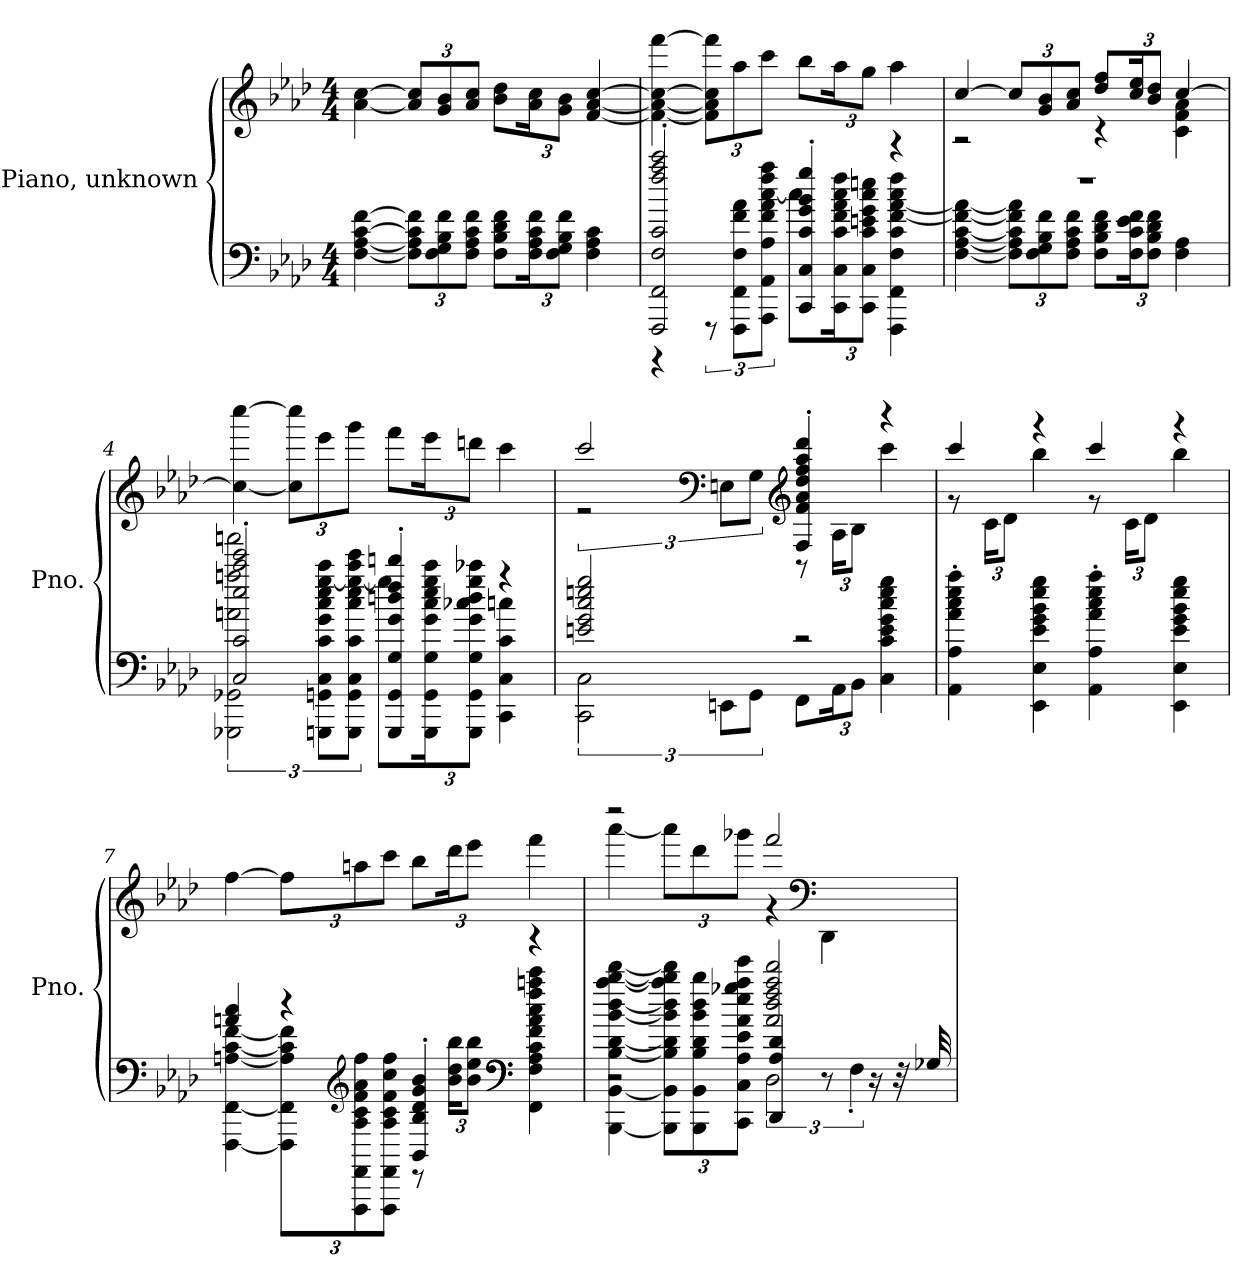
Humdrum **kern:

**kern	**kern
*part1	*part1
*staff2	*staff1
*I"Piano, unknown	*
*I'Pno.	*
*clefF4	*clefG2
*k[b-e-a-d-]	*k[b-e-a-d-]
*M4/4	*M4/4
*MM120	*MM120
=1	=1
[4F\ [4A-\ [4c\ [4f\	[4a-\ [4cc\
*Xbrackettup	*Xbrackettup
12F\] 12A-\] 12c\] 12f\]L	12a-/] 12cc/]L
12F\ 12G\ 12B-\ 12f\	12g/ 12b-/
12F\ 12A-\ 12c\ 12f\J	12a-/ 12cc/J
8F\ 8B-\ 8d-\ 8f\L	8b-\ 8dd-\L
24F\ 24A-\ 24c\ 24f\K	24a-\ 24cc\K
12F\ 12G\ 12B-\ 12f\J	12g\ 12b-\J
4F\ 4A-\ 4c\	[4f/ [4a-/ [4cc/
=2	=2
*^	*
2FFF/' 2FF/' 2F/' 2c/' 2ff/' 2aa-/' 2ccc/'	4r	4f\_ 4a-\_ 4cc\_ [4fff\
*	*brackettup	*
.	12r	12f\] 12a-\] 12cc\] 12fff\]L
.	12FFF\ 12FF\ 12F\ 12f\ 12a-\L	12aa-\
.	12AAA-\ 12AA-\ 12A-\ 12f\ 12a-\ [12cc\ 12ff\ 12aa-\J	12ccc\J
4CC/' 4C/' 4c/' 4g/' 4b-/' 4gg/'	8cc\L]	8bb-\L
*	*Xbrackettup	*
.	24CC\ 24C\ 24c\ 24f\ 24a-\ 24cc\ 24ff\K	24aa-\K
.	12CC\ 12C\ 12c\ 12en\ 12g\ 12cc\ 12een\J	12gg\J
4r	4FFF\ 4FF\ 4F\ 4c\ [4f\ [4a-\ 4cc\ 4ff\	4aa-\
=3	=3	=3
*	*	*^
1r	[4F\ [4A-\ [4c\ 4f\_ 4a-\_	[4cc/	2r
.	12F\] 12A-\] 12c\] 12f\] 12a-\]L	12cc/L]	.
.	12F\ 12G\ 12B-\ 12f\	12g/ 12b-/	.
.	12F\ 12A-\ 12c\ 12f\J	12a-/ 12cc/J	.
.	8F\ 8B-\ 8d-\ 8f\L	8dd-/ 8ff/L	4r
.	24F\ 24c\ 24e-\ 24f\K	24cc/ 24ee-/K	.
.	12F\ 12B-\ 12d-\ 12f\J	12b-/ 12dd-/J	.
.	4F\ 4A-\	[4cc/	4c\ 4f\ 4a-\
*	*	*v	*v
!!LO:LB:g=z
=4	=4	=4
*	*brackettup	*
2C/' 2c/' 2ee-/' 2ccc/' 2eee-/'	3GGG-X\ 3GG-X\ 3an\ 3aan\ 3aaan\	4cc\_ [4cccc\
.	.	12cc\] 12cccc\]L
.	12GGGn\ 12GGn\ 12C\ 12c\ 12g\ 12cc\ 12ee-\ [12gg\ 12ccc\L	12eee-\
.	12GGG\ 12GG\ 12C\ 12c\ 12cc\ 12ee-\ 12gg\_ 12ccc\ 12eee-\J	12ggg\J
4GGG/' 4GG/' 4G/' 4g/' 4ddn/' 4ff/' 4dddn/'	8gg\L]	8fff\L
*	*Xbrackettup	*
.	24GGG\ 24GG\ 24G\ 24g\ 24cc\ 24ee-\ 24gg\ 24ccc\K	24eee-\K
.	12GGG\ 12GG\ 12G\ 12g\ 12cc-X\ 12dd\ 12gg\ 12ccc-X\J	12dddn\J
4r	4CC\ 4C\ 4c\ 4ccn\	4ccc\
=5	=5	=5
*	*	*^
*	*brackettup	*	*brackettup
2en/ 2g/ 2cc/ 2een/ 2gg/	3CC\ 3C\	2ccc/	3r
*	*	*clefF4	*
.	12EEn\L	.	12En\L
.	12GG\J	.	12G\J
*	*	*clefG2	*
2r	8FF\L	4F/' 4f/' 4a-/' 4dd-/' 4ff/' 4aa-/' 4ddd-/'	8r
*	*Xbrackettup	*	*Xbrackettup
.	24AA-\K	.	24A-\KL
.	12BB-\J	.	12B-\J
.	4C\ 4c\ 4e\ 4g\ 4cc\ 4ee\ 4gg\	4r	4ccc\
*v	*v	*	*
=6	=6	=6
4AA-\' 4A-\' 4a-\' 4cc\' 4ee-\' 4aa-\'	4ccc/	8r
.	.	24c\KL
.	.	12d-\J
4EE-\ 4E-\ 4e-\ 4g\ 4b-\ 4ee-\ 4gg\	4r	4bb-\
4AA-\' 4A-\' 4a-\' 4cc\' 4ee-\' 4aa-\'	4ccc/	8r
.	.	24c\KL
.	.	12d-\J
4EE-\ 4E-\ 4e-\ 4g\ 4b-\ 4ee-\ 4gg\	4r	4bb-\
*	*v	*v
!!LO:LB:g=z
=7	=7
*^	*
4an/ 4cc/	[4FFF\ [4FF\ [4An\ [4c\ [4f\	[4ff\
4r	12FFF\] 12FF\] 12A\] 12c\] 12f\]L	12ff\L]
*clefG2	*	*
.	12FFF\ 12FF\ 12A\ 12c\ 12f\ 12a\ 12ff\	12aan\
.	12FFF\ 12FF\ 12A\ 12c\ 12f\ 12cc\ 12ff\J	12ccc\J
4BB-/' 4B-/' 4d-/' 4g/' 4b-/'	8r	8bb-\L
.	24b-\ 24dd-\ 24bb-\KL	24ddd-\K
.	12b-\ 12ee-\ 12bb-\J	12eee-\J
*clefF4	*	*
4r	4FF\ 4F\ 4A\ 4c\ 4f\ 4a\ 4cc\ 4ff\ 4aan\ 4ccc\	4fff\
=8	=8	=8
*	*^	*^
2r	[4BBB-\ [4BB-\ [4B-\ [4d-\ [4b-\ [4dd-\ [4aa-\ [4bb-\ [4ddd-\	2r	2r	[4aaa-\
.	12BBB-\] 12BB-\] 12B-\] 12d-\] 12b-\] 12dd-\] 12aa-\] 12bb-\] 12ddd-\]L	.	.	12aaa-\L]
.	12BBB-\ 12BB-\ 12B-\ 12d-\ 12b-\ 12dd-\ 12bb-\	.	.	12ddd-\
.	12CC\ 12C\ 12A-\ 12e-\ 12a-\ 12ee-\ 12gg-X\ 12aa-\ 12eee-\J	.	.	12ggg-X\J
*	*brackettup	*	*	*
2a-/ 2dd-/ 2ff/ 2aa-/ 2ddd-/	3D-\	4DD-/ 4A-/ 4d-/	2fff/	4r
*	*	*	*clefF4	*
.	.	8r	.	4DD-\
.	6F'\	.	.	.
.	.	16r	.	.
.	.	32r	.	.
.	.	32G-X/	.	.
*v	*v	*v	*	*
*	*v	*v
=	=
*-	*-
